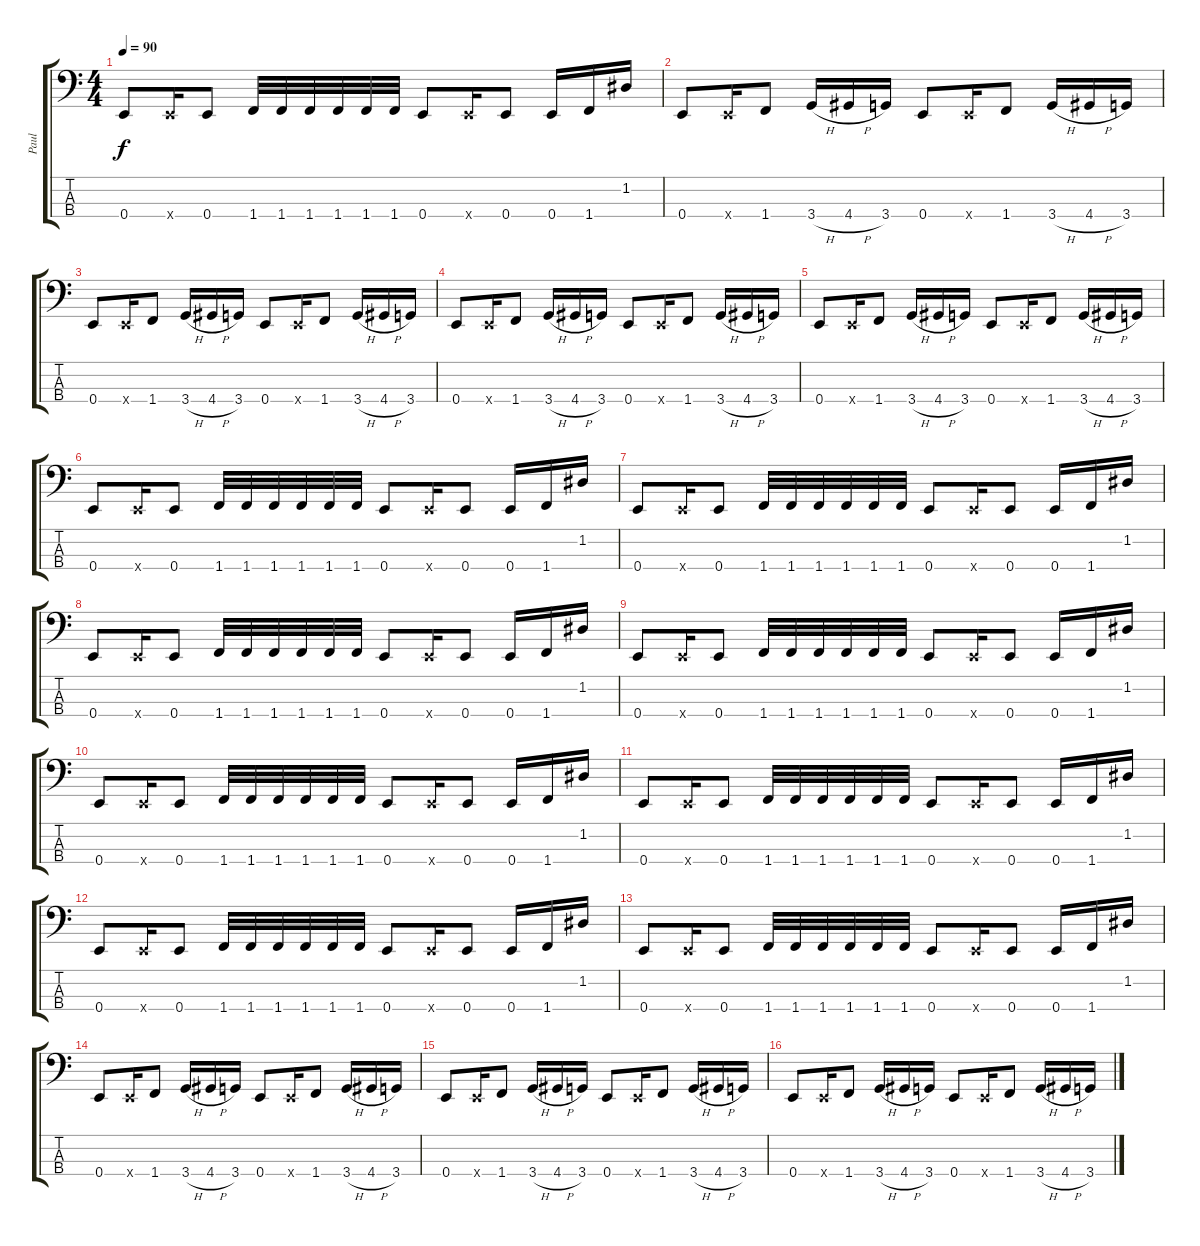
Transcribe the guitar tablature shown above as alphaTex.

\track ("Paul" "Paul") {instrument electricbasspick}
\staff {score tabs}
\tuning (G2 D2 A1 E1) {hide}
\ts (4 4)
\tempo 90
\clef f4
\ks c
0.4.8{dy f} 0.4{x}.16 0.4.8 1.4.32 1.4.32 1.4.32 1.4.32 1.4.32 1.4.32 0.4.8 0.4{x}.16 0.4.8 0.4.16 1.4.16 1.2.16 |
0.4.8 0.4{x}.16 1.4.8 3.4{h}.16 4.4{h}.16 3.4.16 0.4.8 0.4{x}.16 1.4.8 3.4{h}.16 4.4{h}.16 3.4.16 |
0.4.8 0.4{x}.16 1.4.8 3.4{h}.16 4.4{h}.16 3.4.16 0.4.8 0.4{x}.16 1.4.8 3.4{h}.16 4.4{h}.16 3.4.16 |
0.4.8 0.4{x}.16 1.4.8 3.4{h}.16 4.4{h}.16 3.4.16 0.4.8 0.4{x}.16 1.4.8 3.4{h}.16 4.4{h}.16 3.4.16 |
0.4.8 0.4{x}.16 1.4.8 3.4{h}.16 4.4{h}.16 3.4.16 0.4.8 0.4{x}.16 1.4.8 3.4{h}.16 4.4{h}.16 3.4.16 |
0.4.8 0.4{x}.16 0.4.8 1.4.32 1.4.32 1.4.32 1.4.32 1.4.32 1.4.32 0.4.8 0.4{x}.16 0.4.8 0.4.16 1.4.16 1.2.16 |
0.4.8 0.4{x}.16 0.4.8 1.4.32 1.4.32 1.4.32 1.4.32 1.4.32 1.4.32 0.4.8 0.4{x}.16 0.4.8 0.4.16 1.4.16 1.2.16 |
0.4.8 0.4{x}.16 0.4.8 1.4.32 1.4.32 1.4.32 1.4.32 1.4.32 1.4.32 0.4.8 0.4{x}.16 0.4.8 0.4.16 1.4.16 1.2.16 |
0.4.8 0.4{x}.16 0.4.8 1.4.32 1.4.32 1.4.32 1.4.32 1.4.32 1.4.32 0.4.8 0.4{x}.16 0.4.8 0.4.16 1.4.16 1.2.16 |
0.4.8 0.4{x}.16 0.4.8 1.4.32 1.4.32 1.4.32 1.4.32 1.4.32 1.4.32 0.4.8 0.4{x}.16 0.4.8 0.4.16 1.4.16 1.2.16 |
0.4.8 0.4{x}.16 0.4.8 1.4.32 1.4.32 1.4.32 1.4.32 1.4.32 1.4.32 0.4.8 0.4{x}.16 0.4.8 0.4.16 1.4.16 1.2.16 |
0.4.8 0.4{x}.16 0.4.8 1.4.32 1.4.32 1.4.32 1.4.32 1.4.32 1.4.32 0.4.8 0.4{x}.16 0.4.8 0.4.16 1.4.16 1.2.16 |
0.4.8 0.4{x}.16 0.4.8 1.4.32 1.4.32 1.4.32 1.4.32 1.4.32 1.4.32 0.4.8 0.4{x}.16 0.4.8 0.4.16 1.4.16 1.2.16 |
0.4.8 0.4{x}.16 1.4.8 3.4{h}.16 4.4{h}.16 3.4.16 0.4.8 0.4{x}.16 1.4.8 3.4{h}.16 4.4{h}.16 3.4.16 |
0.4.8 0.4{x}.16 1.4.8 3.4{h}.16 4.4{h}.16 3.4.16 0.4.8 0.4{x}.16 1.4.8 3.4{h}.16 4.4{h}.16 3.4.16 |
0.4.8 0.4{x}.16 1.4.8 3.4{h}.16 4.4{h}.16 3.4.16 0.4.8 0.4{x}.16 1.4.8 3.4{h}.16 4.4{h}.16 3.4.16
